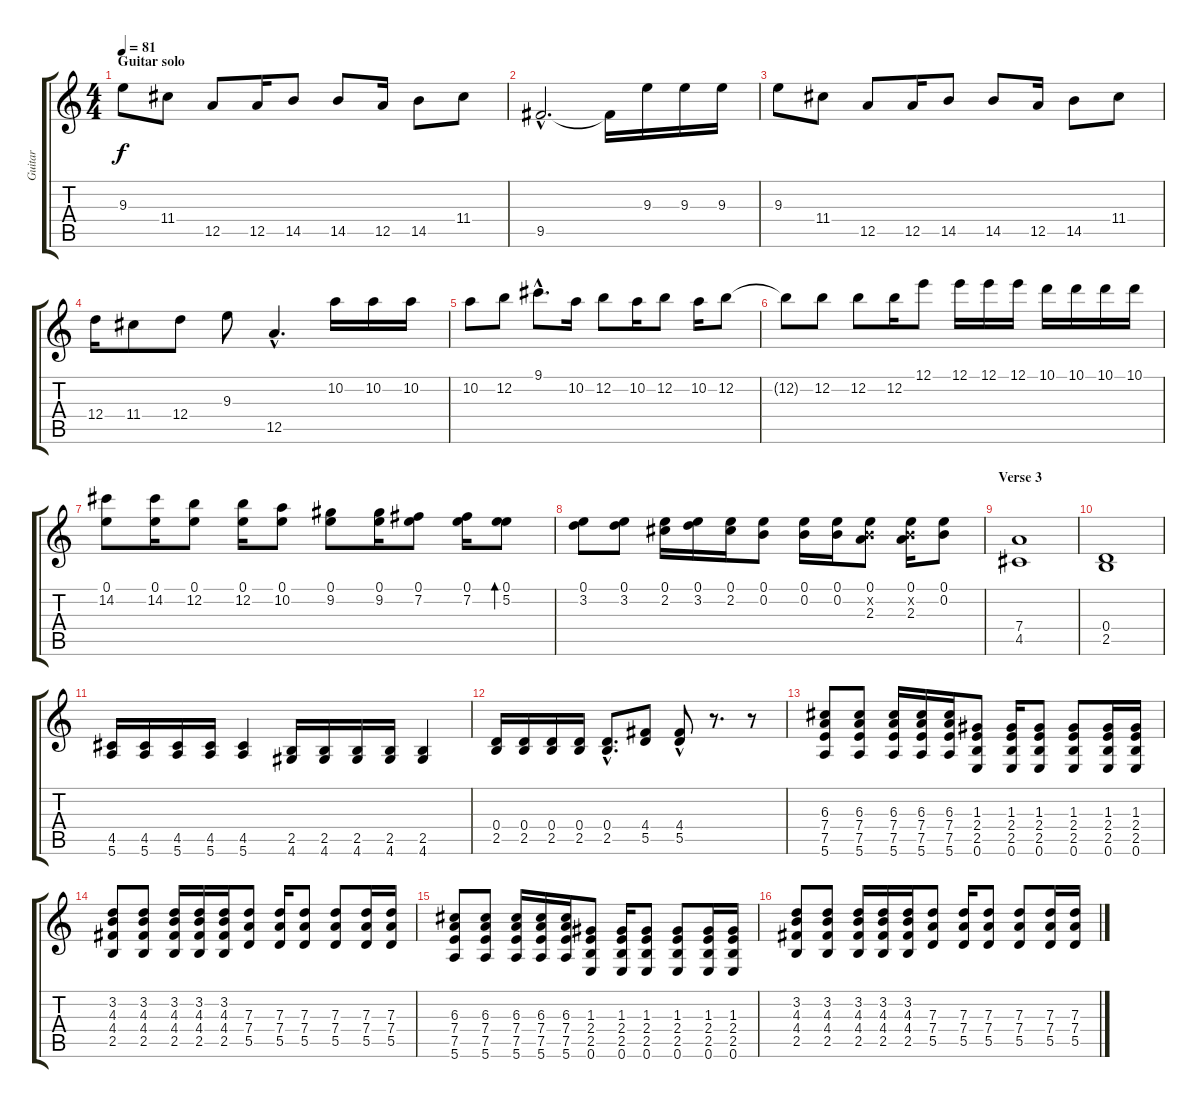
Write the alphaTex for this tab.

\track ("Guitar" "Guitar") {instrument distortionguitar}
\staff {score tabs}
\tuning (E4 B3 G3 D3 A2 E2) {hide}
\ts (4 4)
\section ("" "Guitar solo")
\tempo 81
\clef g2
\ks c
9.3.8{dy f} 11.4.8 12.5.8 12.5.16 14.5.8 14.5.8 12.5.16 14.5.8 11.4.8 |
9.5{hac}.2{d} 9.5{t}.16 9.3.16 9.3.16 9.3.16 |
9.3.8 11.4.8 12.5.8 12.5.16 14.5.8 14.5.8 12.5.16 14.5.8 11.4.8 |
12.4.16 11.4.8 12.4.8 9.3.8 12.5{hac}.4{d} 10.2.16 10.2.16 10.2.16 |
10.2.8 12.2.8 9.1{hac}.8{d} 10.2.16 12.2.8 10.2.16 12.2.8 10.2.16 12.2.8 |
12.2{t}.8 12.2.8 12.2.8 12.2.16 12.1.8 12.1.16 12.1.16 12.1.16 10.1.16 10.1.16 10.1.16 10.1.16 |
(0.1 14.2).8 (0.1 14.2).16 (0.1 12.2).8 (0.1 12.2).16 (0.1 10.2).8 (0.1 9.2).8 (0.1 9.2).16 (0.1 7.2).8 (0.1 7.2).16 (0.1 5.2).8{bd 60} |
(0.1 3.2).8 (0.1 3.2).8 (0.1 2.2).16 (0.1 3.2).16 (0.1 2.2).16 (0.1 0.2).8 (0.1 0.2).16 (0.1 0.2).16 (0.1 0.2{x} 2.3).8 (0.1 0.2{x} 2.3).16 (0.1 0.2).8 |
\section ("" "Verse 3")
(7.4 4.5).1 |
(0.4 2.5).1 |
(4.5 5.6).16{volume 16 instrument electricguitarmuted} (4.5 5.6).16 (4.5 5.6).16 (4.5 5.6).16 (4.5 5.6).4{volume 16 instrument distortionguitar} (2.5 4.6).16{volume 16 instrument electricguitarmuted} (2.5 4.6).16 (2.5 4.6).16 (2.5 4.6).16 (2.5 4.6).4{volume 16 instrument distortionguitar} |
(0.4 2.5).16{volume 16 instrument electricguitarmuted} (0.4 2.5).16 (0.4 2.5).16 (0.4 2.5).16 (0.4{hac} 2.5{hac}).8{d volume 16 instrument distortionguitar} (4.4 5.5).8{volume 16 instrument distortionguitar} (4.4{hac} 5.5).8 r.8{d} r.8 |
(6.3 7.4 7.5 5.6).8{volume 16} (6.3 7.4 7.5 5.6).8 (6.3 7.4 7.5 5.6).16 (6.3 7.4 7.5 5.6).16 (6.3 7.4 7.5 5.6).16 (1.3 2.4 2.5 0.6).8 (1.3 2.4 2.5 0.6).16 (1.3 2.4 2.5 0.6).8 (1.3 2.4 2.5 0.6).8 (1.3 2.4 2.5 0.6).16 (1.3 2.4 2.5 0.6).16 |
(3.2 4.3 4.4 2.5).8 (3.2 4.3 4.4 2.5).8 (3.2 4.3 4.4 2.5).16 (3.2 4.3 4.4 2.5).16 (3.2 4.3 4.4 2.5).16 (7.3 7.4 5.5).8 (7.3 7.4 5.5).16 (7.3 7.4 5.5).8 (7.3 7.4 5.5).8 (7.3 7.4 5.5).16 (7.3 7.4 5.5).16 |
(6.3 7.4 7.5 5.6).8 (6.3 7.4 7.5 5.6).8 (6.3 7.4 7.5 5.6).16 (6.3 7.4 7.5 5.6).16 (6.3 7.4 7.5 5.6).16 (1.3 2.4 2.5 0.6).8 (1.3 2.4 2.5 0.6).16 (1.3 2.4 2.5 0.6).8 (1.3 2.4 2.5 0.6).8 (1.3 2.4 2.5 0.6).16 (1.3 2.4 2.5 0.6).16 |
(3.2 4.3 4.4 2.5).8 (3.2 4.3 4.4 2.5).8 (3.2 4.3 4.4 2.5).16 (3.2 4.3 4.4 2.5).16 (3.2 4.3 4.4 2.5).16 (7.3 7.4 5.5).8 (7.3 7.4 5.5).16 (7.3 7.4 5.5).8 (7.3 7.4 5.5).8 (7.3 7.4 5.5).16 (7.3 7.4 5.5).16
